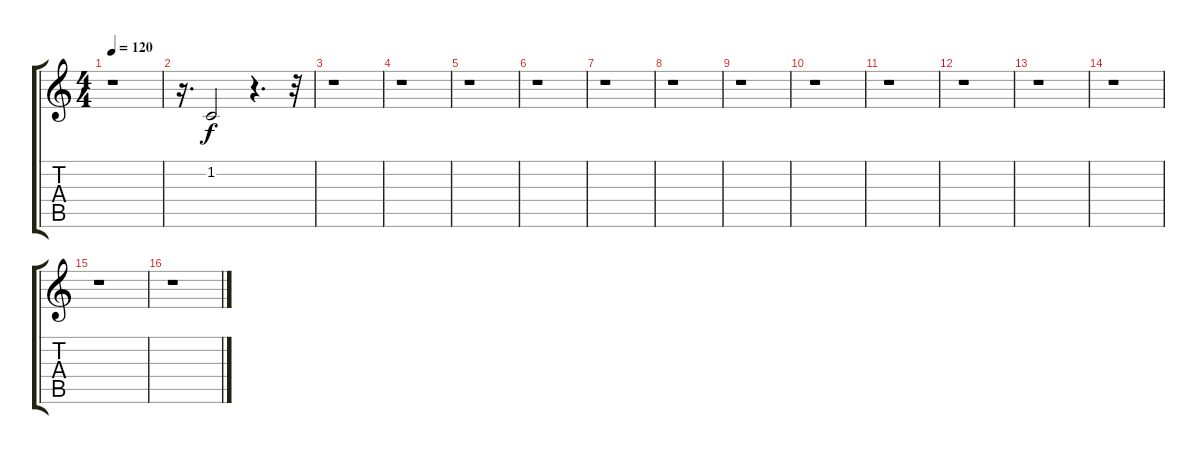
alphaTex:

\track "" {instrument lead8bassandlead}
\staff {score tabs}
\tuning (E4 B3 G3 D3 A2 E2) {hide}
\ts (4 4)
\tempo 120
\clef g2
\ks c
r.1{dy f} |
r.16{d} 1.2.2 r.4{d} r.32 |
r.1 |
r.1 |
r.1 |
r.1 |
r.1 |
r.1 |
r.1 |
r.1 |
r.1 |
r.1 |
r.1 |
r.1 |
r.1 |
r.1
